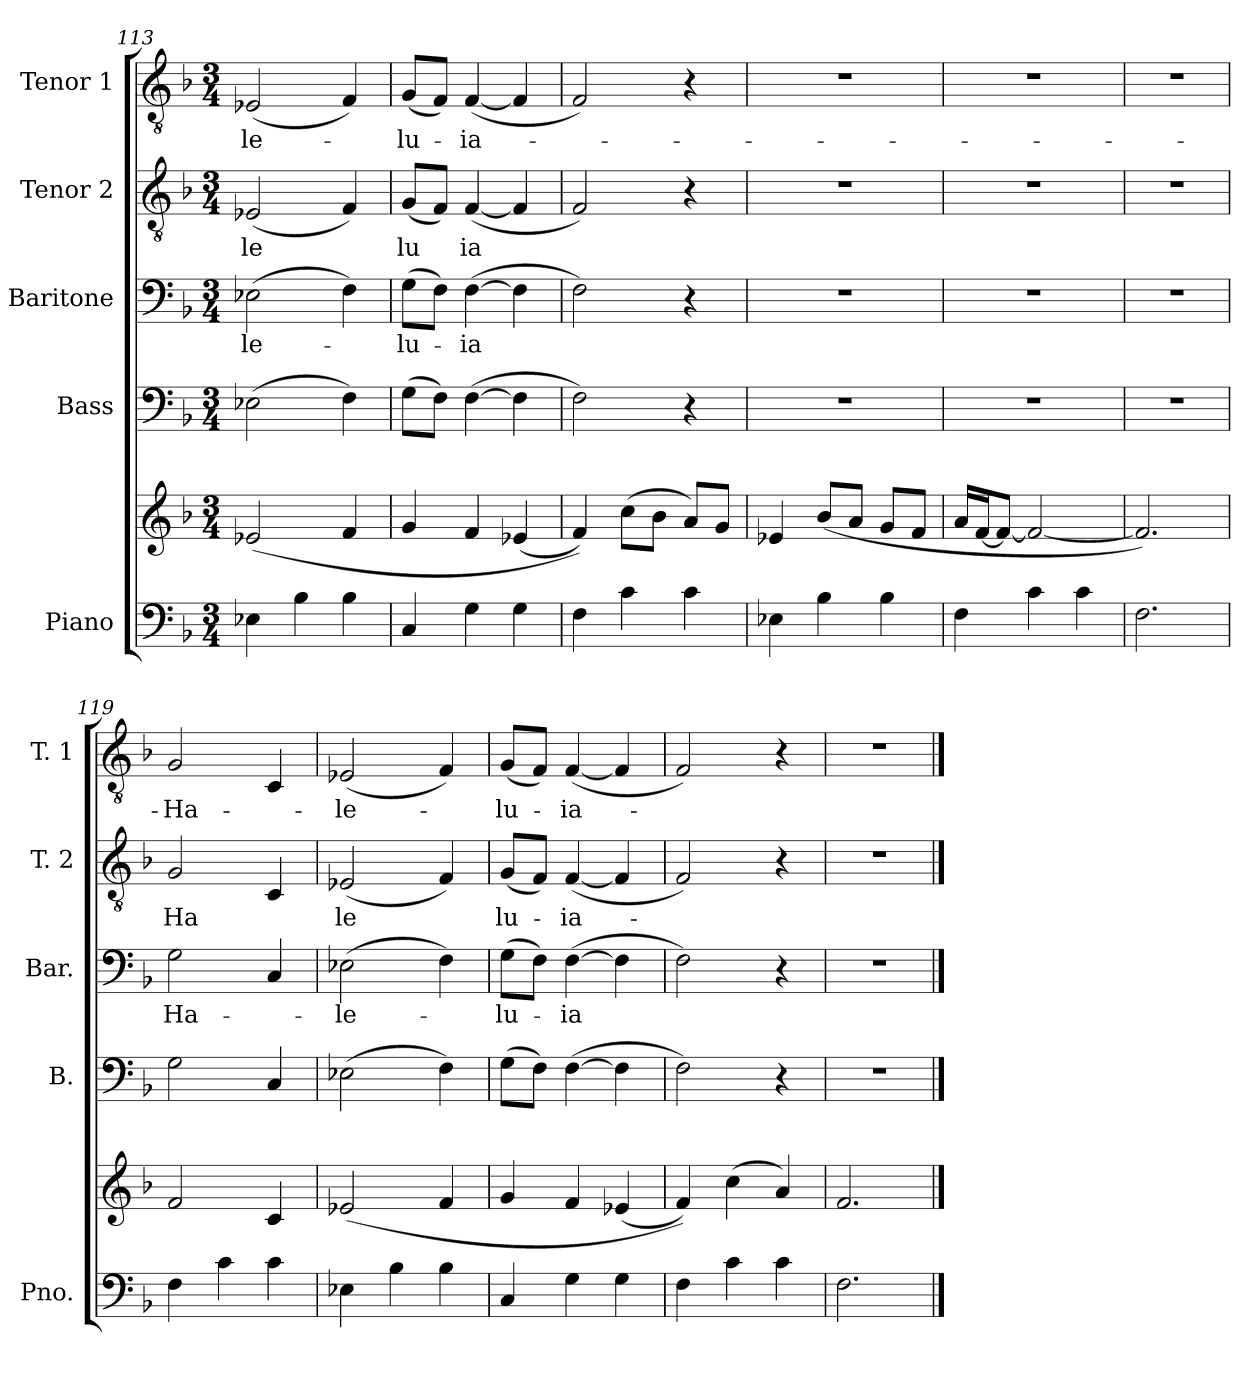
**kern	**kern	**kern	**kern	**text	**kern	**text	**kern	**text
*part5	*part5	*part4	*part3	*part3	*part2	*part2	*part1	*part1
*staff6	*staff5	*staff4	*staff3	*staff3	*staff2	*staff2	*staff1	*staff1
*I"Piano	*	*I"Bass	*I"Baritone	*	*I"Tenor 2	*	*I"Tenor 1	*
*I'Pno.	*	*I'B.	*I'Bar.	*	*I'T. 2	*	*I'T. 1	*
*clefF4	*clefG2	*clefF4	*clefF4	*	*clefGv2	*	*clefGv2	*
*k[b-]	*k[b-]	*k[b-]	*k[b-]	*	*k[b-]	*	*k[b-]	*
*M3/4	*M3/4	*M3/4	*M3/4	*	*M3/4	*	*M3/4	*
=113	=113	=113	=113	=113	=113	=113	=113	=113
!	!	!	!	!LO:LY:b	!	!LO:LY:b	!	!LO:LY:b
4E-X\	(2e-X/	(2E-X\	(2E-X\	-le-	(2E-X/	-le	(2E-X/	-le-
4B-\	.	.	.	.	.	.	.	.
4B-\	4f/	4F\)	4F\)	.	4F/)	.	4F/)	.
=114	=114	=114	=114	=114	=114	=114	=114	=114
!	!	!	!	!LO:LY:b	!	!LO:LY:b	!	!LO:LY:b
4C/	4g/	(8G\L	(8G\L	-lu-	(8G/L	-lu	(8G/L	-lu-
.	.	8F\J)	8F\J)	.	8F/J)	.	8F/J)	.
!	!	!	!	!LO:LY:b	!	!LO:LY:b	!	!LO:LY:b
4G\	4f/	([4F\	([4F\	-ia	([4F/	-ia	([4F/	-ia-
4G\	(4e-X/	4F\]	4F\]	.	4F/]	.	4F/]	.
=115	=115	=115	=115	=115	=115	=115	=115	=115
4F\	4f/))	2F\)	2F\)	.	2F/)	.	2F/)	.
4c\	(8cc\L	.	.	.	.	.	.	.
.	8b-\J	.	.	.	.	.	.	.
4c\	8a/L)	4r	4r	.	4r	.	4r	.
.	8g/J	.	.	.	.	.	.	.
=116	=116	=116	=116	=116	=116	=116	=116	=116
4E-X\	4e-X/	2.r	2.r	.	2.r	.	2.r	.
4B-\	(8b-/L	.	.	.	.	.	.	.
.	8a/J	.	.	.	.	.	.	.
4B-\	8g/L	.	.	.	.	.	.	.
.	8f/J	.	.	.	.	.	.	.
=117	=117	=117	=117	=117	=117	=117	=117	=117
4F\	16a/LL	2.r	2.r	.	2.r	.	2.r	.
.	[16f/J	.	.	.	.	.	.	.
.	8f/J_	.	.	.	.	.	.	.
4c\	2f/_	.	.	.	.	.	.	.
4c\	.	.	.	.	.	.	.	.
=118	=118	=118	=118	=118	=118	=118	=118	=118
2.F\	2.f/])	2.r	2.r	.	2.r	.	2.r	.
=119	=119	=119	=119	=119	=119	=119	=119	=119
!	!	!	!	!LO:LY:b	!	!LO:LY:b	!	!LO:LY:b
4F\	2f/	2G\	2G\	-Ha-	2G/	-Ha	2G/	-Ha-
4c\	.	.	.	.	.	.	.	.
4c\	4c/	4C/	4C/	.	4C/	.	4C/	.
!!LO:PB:g=z
=120	=120	=120	=120	=120	=120	=120	=120	=120
!	!	!	!	!LO:LY:b	!	!LO:LY:b	!	!LO:LY:b
4E-X\	(2e-X/	(2E-X\	(2E-X\	-le-	(2E-X/	-le	(2E-X/	-le-
4B-\	.	.	.	.	.	.	.	.
4B-\	4f/	4F\)	4F\)	.	4F/)	.	4F/)	.
=121	=121	=121	=121	=121	=121	=121	=121	=121
!	!	!	!	!LO:LY:b	!	!LO:LY:b	!	!LO:LY:b
4C/	4g/	(8G\L	(8G\L	-lu-	(8G/L	-lu-	(8G/L	-lu-
.	.	8F\J)	8F\J)	.	8F/J)	.	8F/J)	.
!	!	!	!	!LO:LY:b	!	!LO:LY:b	!	!LO:LY:b
4G\	4f/	([4F\	([4F\	-ia	([4F/	-ia-	([4F/	-ia-
4G\	(4e-X/	4F\]	4F\]	.	4F/]	.	4F/]	.
=122	=122	=122	=122	=122	=122	=122	=122	=122
4F\	4f/))	2F\)	2F\)	.	2F/)	.	2F/)	.
4c\	(4cc\	.	.	.	.	.	.	.
4c\	4a/)	4r	4r	.	4r	.	4r	.
=123	=123	=123	=123	=123	=123	=123	=123	=123
2.F\	2.f/	2.r	2.r	.	2.r	.	2.r	.
==	==	==	==	==	==	==	==	==
*-	*-	*-	*-	*-	*-	*-	*-	*-
